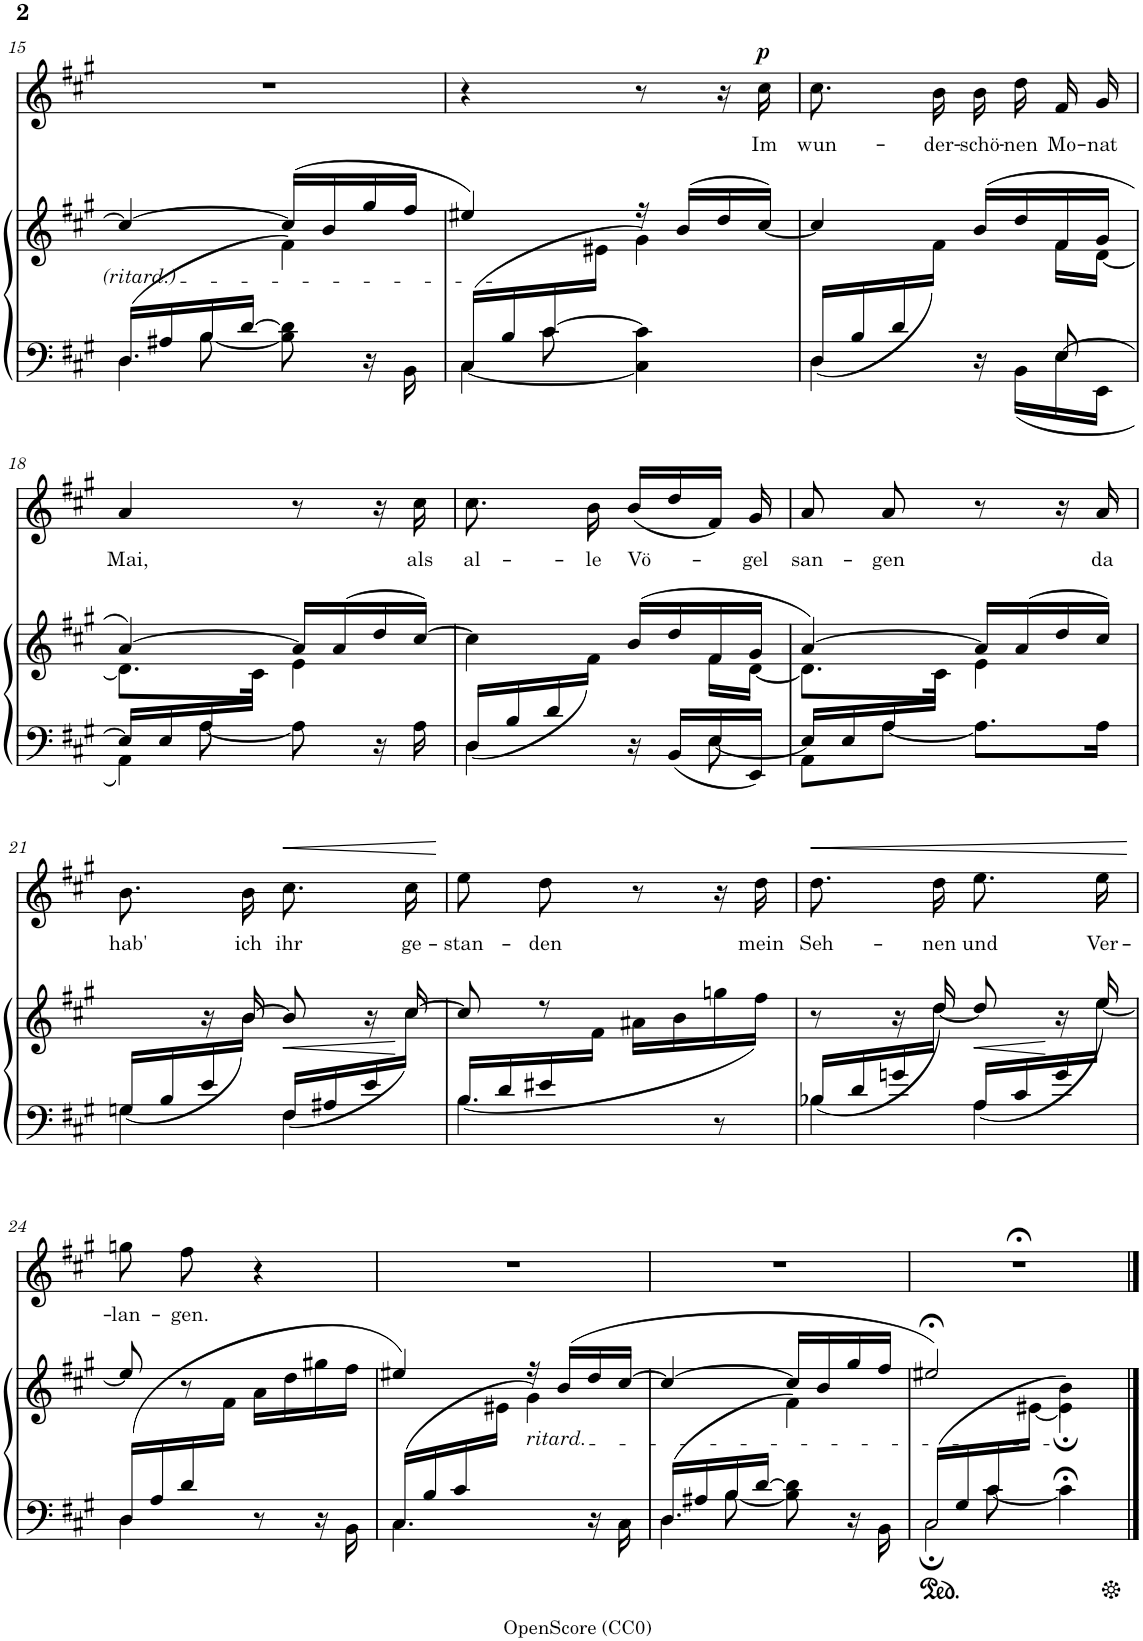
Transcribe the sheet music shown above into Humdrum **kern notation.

**kern	**kern	**dynam	**kern	**text	**dynam
*part2	*part2	*part2	*part1	*part1	*part1
*staff3	*staff2	*staff2/3	*staff1	*staff1	*staff1
*I"Piano	*	*	*I"Clarinet in C	*	*
*I'Pno	*	*	*I'Cl	*	*
!!LO:PB:g=z
*clefF4	*clefG2	*	*clefG2	*	*
*	*	*	*Trd1c2	*	*
*k[f#c#g#]	*k[f#c#g#]	*	*k[f#c#g#]	*	*
*M2/4	*M2/4	*	*M2/4	*	*
=15	=15	=15	=15	=15	=15
*^	*^	*	*	*	*
*	*^	*	*	*	*	*	*
16D/LL	4.D\	8ryy	4cc#/_	4ryy	.	2r	.	.
16A#X/	.	.	.	.	.	.	.	.
[<16B/	.	8B\	.	.	.	.	.	.
[16d/JJ	.	.	.	.	.	.	.	.
4ryy	.	8B\] 8d\]	(16cc#/LL]	4f#\	.	.	.	.
.	.	.	16b/	.	.	.	.	.
.	16r	8ryy	16gg#/	.	.	.	.	.
.	16BB\	.	16ff#/JJ	.	.	.	.	.
=16	=16	=16	=16	=16	=16	=16	=16	=16
([<16C#/LL	4C#\	8ryy	4ee#X/)	8.ryy	.	4r	.	.
16B/	.	.	.	.	.	.	.	.
[16c#/	.	8c#\	.	.	.	.	.	.
4ryy	.	.	.	16e#X\JJ	.	.	.	.
.	4C#\]	4c#\]	16r	4g#\)	.	8r	.	.
.	.	.	(16b/LL	.	.	.	.	.
.	.	.	16dd/	.	.	16r	.	.
!	!	!	!	!	!	!	!LO:LY:b	!LO:DY:a
16ryy	.	.	[<16cc#/JJ)	.	.	16cc#\	Im	p
*	*v	*v	*	*	*	*	*	*
=17	=17	=17	=17	=17	=17	=17	=17
*	*	*	*^	*	*	*	*
!	!	!	!	!	!	!	!LO:LY:b	!
(<16D/LL	4D\	4cc#/]	4.ryy	8.ryy	.	8.cc#\	wun-	.
16B/	.	.	.	.	.	.	.	.
16d/	.	.	.	.	.	.	.	.
!	!	!	!	!	!	!	!LO:LY:b	!
16ryy	.	.	.	16f#\JJ)	.	16b\	-der-	.
!	!	!	!	!	!	!	!LO:LY:b	!
16r	8ryy	(16b/LL	.	4ryy	.	16b\	-schö-	.
!	!	!	!	!	!	!	!LO:LY:b	!
16BB\LL	.	16dd/	.	.	.	16dd\	-nen	.
!	!	!	!	!	!	!	!LO:LY:b	!
[>16E\	8E/	16f#/	16f#\LL	.	.	16f#/	Mo-	.
!	!	!	!	!	!	!	!LO:LY:b	!
16EE\JJ	.	16g#/JJ	[16d\JJ	.	.	16g#/	-nat	.
!!LO:LB:g=z
=18	=18	=18	=18	=18	=18	=18	=18	=18
*	*^	*	*	*	*	*	*	*
!	!	!	!	!	!	!	!	!LO:LY:b	!
16E/LL]	4AA\	8ryy	[4a/)	8.d\L]	8.ryy	.	4a/	Mai,	.
16E/	.	.	.	.	.	.	.	.	.
16A/	.	[8A\	.	.	.	.	.	.	.
16ryy	.	.	.	16c#\Jk	16c#\JJ	.	.	.	.
8A\]	4ryy	4ryy	16a/LL]	4e\	4ryy	.	8r	.	.
.	.	.	(16a/	.	.	.	.	.	.
16r	.	.	16dd/	.	.	.	16r	.	.
!	!	!	!	!	!	!	!	!LO:LY:b	!
16A\	.	.	[16cc#/JJ)	.	.	.	16cc#\	als	.
*	*v	*v	*	*	*	*	*	*	*
=19	=19	=19	=19	=19	=19	=19	=19	=19
!	!	!	!	!	!	!	!LO:LY:b	!
(<16D/LL	4D\	4cc#\]	4.ryy	8.ryy	.	8.cc#\	al-	.
16B/	.	.	.	.	.	.	.	.
16d/	.	.	.	.	.	.	.	.
!	!	!	!	!	!	!	!LO:LY:b	!
16ryy	.	.	.	16f#\JJ)	.	16b\	-le	.
!	!	!	!	!	!	!	!LO:LY:b	!
16r	8ryy	(16b/LL	.	4ryy	.	(16b/LL	Vö-	.
16BB/LL	.	16dd/	.	.	.	16dd/	.	.
[<16E/	8E\	16f#/	16f#\LL	.	.	16f#/JJ)	.	.
!	!	!	!	!	!	!	!LO:LY:b	!
16EE/JJ	.	16g#/JJ	[16d\JJ	.	.	16g#/	-gel	.
=20	=20	=20	=20	=20	=20	=20	=20	=20
!	!	!	!	!	!	!	!LO:LY:b	!
16E/LL]	8AA\L	[4a/)	8.d\L]	8.ryy	.	8a/	san-	.
16E/	.	.	.	.	.	.	.	.
!	!	!	!	!	!	!	!LO:LY:b	!
[<16A/	8A\J	.	.	.	.	8a/	-gen	.
16ryy	.	.	16c#\Jk	16c#\JJ	.	.	.	.
8.A\L]	4ryy	16a/LL]	4e\	4ryy	.	8r	.	.
.	.	(16a/	.	.	.	.	.	.
.	.	16dd/	.	.	.	16r	.	.
!	!	!	!	!	!	!	!LO:LY:b	!
16A\Jk	.	16cc#/JJ)	.	.	.	16a/	da	.
*	*	*	*v	*v	*	*	*	*
!!LO:LB:g=z
=21	=21	=21	=21	=21	=21	=21	=21
!	!	!	!	!	!	!LO:LY:b	!
(<16Gn/LL	4G\	8ryy	8.ryy	.	8.b\	hab'	.
16B/	.	.	.	.	.	.	.
16e/	.	16r	.	.	.	.	.
!	!	!	!	!	!	!LO:LY:b	!
16ryy	.	[>16b/	16b\JJ)	.	16b\	ich	.
!	!	!	!	!LO:HP:b	!	!LO:LY:b	!LO:HP:b
(<16F#/LL	4F#\	8b/]	8.ryy	<	8.cc#\	ihr	<
16A#X/	.	.	.	.	.	.	.
16e/	.	16r	.	.	.	.	.
!	!	!	!	!	!	!LO:LY:b	!
16ryy	.	[16cc#/	16cc#\JJ)	[	16cc#\	ge-	.
*v	*v	*	*	*	*	*	*
*	*v	*v	*	*	*	*
.	.	.	.	.	[
=22	=22	=22	=22	=22	=22
*^	*^	*	*	*	*
!	!	!	!	!	!	!LO:LY:b	!
(<16B/LL	4.B\	8cc#/]	8.ryy	.	8ee\	-stan-	.
16d/	.	.	.	.	.	.	.
!	!	!	!	!	!	!LO:LY:b	!
16e#X/	.	8r	.	.	8dd\	-den	.
4ryy	.	.	16f#\JJ	.	.	.	.
.	.	16a#X\LL	4ryy	.	8r	.	.
.	.	16b\	.	.	.	.	.
.	8r	16ggn\	.	.	16r	.	.
!	!	!	!	!	!	!LO:LY:b	!
16ryy	.	(16ff#\JJ	.	.	16dd\	mein	.
=23	=23	=23	=23	=23	=23	=23	=23
!	!	!	!	!	!	!LO:LY:b	!LO:HP:b
(<16B-X/LL	4B-X\	8r	8.ryy	.	8.dd\	Seh-	<
16d/	.	.	.	.	.	.	.
16gn/	.	16r	.	.	.	.	.
!	!	!	!	!	!	!LO:LY:b	!
16ryy	.	[<16dd/)	16dd\JJ	.	16dd\	-nen	.
!	!	!	!	!LO:HP:b	!	!LO:LY:b	!
(<16A/LL	4A\	8dd/]	8.ryy	<	8.ee\	und	.
16c#/	.	.	.	.	.	.	.
16g/	.	16r	.	[	.	.	.
!	!	!	!	!	!	!LO:LY:b	!
16ryy	.	([16ee/	16ee\JJ	.	16ee\	Ver-	.
*v	*v	*	*	*	*	*	*
*	*v	*v	*	*	*	*
.	.	.	.	.	[
!!LO:LB:g=z
=24	=24	=24	=24	=24	=24
*^	*^	*	*	*	*
!	!	!	!	!	!	!LO:LY:b	!
16D/LL	4D\	8ee/]	8.ryy	.	8ggn\	-lan-	.
16A/	.	.	.	.	.	.	.
!	!	!	!	!	!	!LO:LY:b	!
16d/	.	8r	.	.	8ff#\	-gen.	.
16ryy	.	.	16f#\JJ	.	.	.	.
8r	4ryy	16a\LL	4ryy	.	4r	.	.
.	.	16dd\	.	.	.	.	.
16r	.	16gg#X\	.	.	.	.	.
16BB\	.	16ff#\JJ	.	.	.	.	.
=25	=25	=25	=25	=25	=25	=25	=25
16C#/LL	4.C#\	4ee#X/)	8.ryy	.	2r	.	.
16B/	.	.	.	.	.	.	.
16c#/	.	.	.	.	.	.	.
4ryy	.	.	16e#X\JJ	.	.	.	.
!	!	!LO:TX:b:i:t=ritard.	!	!	!	!	!
.	.	16r	4g#\)	.	.	.	.
.	.	(16b/LL	.	.	.	.	.
.	16r	16dd/	.	.	.	.	.
16ryy	16C#\	[16cc#/JJ	.	.	.	.	.
=26	=26	=26	=26	=26	=26	=26	=26
*	*^	*	*	*	*	*	*
(>16D/LL	4.D\	8ryy	4cc#/_	4ryy	.	2r	.	.
16A#X/	.	.	.	.	.	.	.	.
[<16B/	.	8B\	.	.	.	.	.	.
[16d/JJ	.	.	.	.	.	.	.	.
4ryy	.	8B\] 8d\]	16cc#/LL]	4f#\)	.	.	.	.
.	.	.	16b/	.	.	.	.	.
.	16r	8ryy	16gg#/	.	.	.	.	.
.	16BB\	.	16ff#/JJ	.	.	.	.	.
=27	=27	=27	=27	=27	=27	=27	=27	=27
*	*	*	*	*^	*	*	*	*
(16C#/LL	2C#;\	8ryy	2ee#X;</)	8.ryy	4ryy	.	2r;<	.	.
16G#/	.	.	.	.	.	.	.	.	.
[<16c#/	.	8c#\	.	.	.	.	.	.	.
4ryy	.	.	.	[16e#X\JJ	.	.	.	.	.
.	.	4c#;<\]	.	4b;\)	4e#\]	.	.	.	.
16ryy	.	.	.	.	.	.	.	.	.
*v	*v	*v	*	*	*	*	*	*	*
*	*v	*v	*v	*	*	*	*
==	==	==	==	==	==
*-	*-	*-	*-	*-	*-
